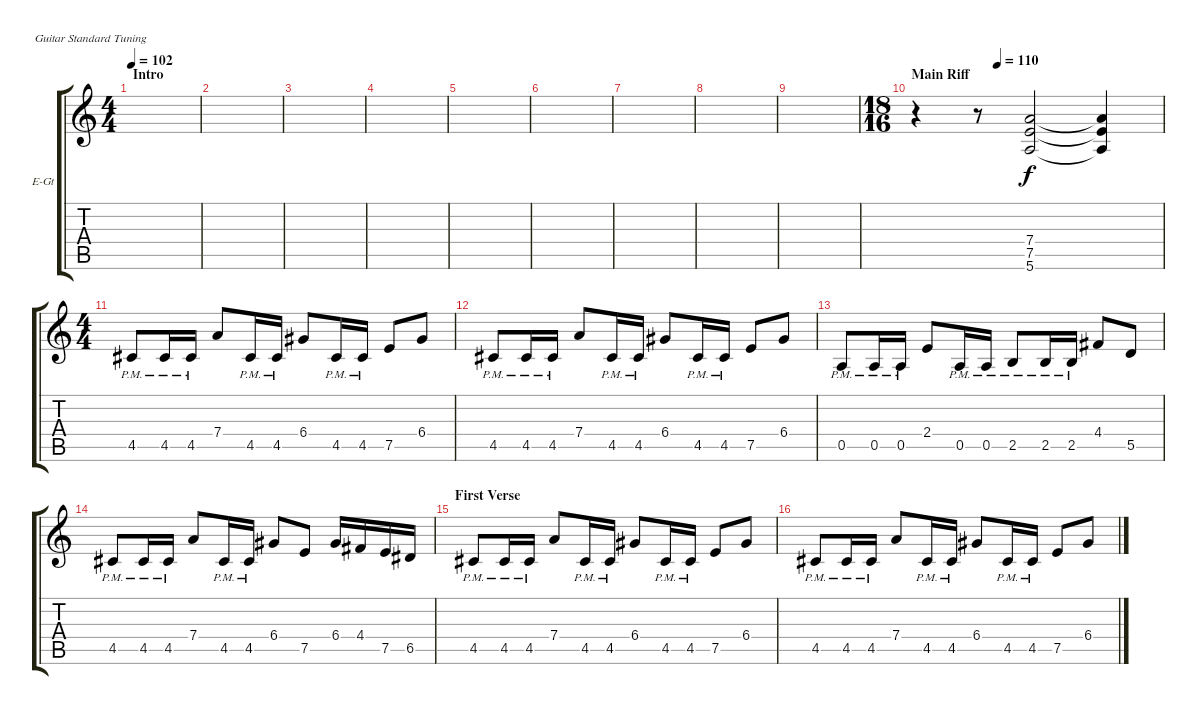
\defaultSystemsLayout 4
\bracketExtendMode groupsimilarinstruments
\firstSystemTrackNameOrientation horizontal
\otherSystemsTrackNameOrientation horizontal
\track ("Electric Guitar" "E-Gt") {instrument distortionguitar}
\staff {score tabs}
\tuning (E4 B3 G3 D3 A2 E2)
\ts (4 4)
\section ("" "Intro")
\tempo 102
\clef g2
\scale
0.485477
\ks c
|
\scale
0.257261 |
\scale
0.257261 |
\scale
0.333333 |
\scale
0.333333 |
\scale
0.333333 |
\scale
0.333333 |
\scale
0.333333 |
\scale
0.333333 |
\ts (18 16)
\section ("" "Main Riff")
\tempo (110 0.333333)
\scale
0.39527 r.4 r.8 (5.6 7.5 7.4).2 (5.6{t} 7.5{t} 7.4{t}).4 |
\ts (4 4)
\scale
0.39527 4.5{pm}.8 4.5{pm}.16 4.5{pm}.16 7.4.8 4.5{pm}.16 4.5{pm}.16 6.4.8 4.5{pm}.16 4.5{pm}.16 7.5.8 6.4.8 |
\scale
0.209459 4.5{pm}.8 4.5{pm}.16 4.5{pm}.16 7.4.8 4.5{pm}.16 4.5{pm}.16 6.4.8 4.5{pm}.16 4.5{pm}.16 7.5.8 6.4.8 |
\scale
0.333333 0.5{pm}.8 0.5{pm}.16 0.5{pm}.16 2.4.8 0.5{pm}.16 0.5{pm}.16 2.5{pm}.8 2.5{pm}.16 2.5{pm}.16 4.4.8 5.5.8 |
\scale
0.333333 4.5{pm}.8 4.5{pm}.16 4.5{pm}.16 7.4.8 4.5{pm}.16 4.5{pm}.16 6.4.8 7.5.8 6.4.16 4.4.16 7.5.16 6.5.16 |
\section ("" "First Verse")
\scale
0.333333 4.5{pm}.8 4.5{pm}.16 4.5{pm}.16 7.4.8 4.5{pm}.16 4.5{pm}.16 6.4.8 4.5{pm}.16 4.5{pm}.16 7.5.8 6.4.8 |
\scale
0.333333 4.5{pm}.8 4.5{pm}.16 4.5{pm}.16 7.4.8 4.5{pm}.16 4.5{pm}.16 6.4.8 4.5{pm}.16 4.5{pm}.16 7.5.8 6.4.8
